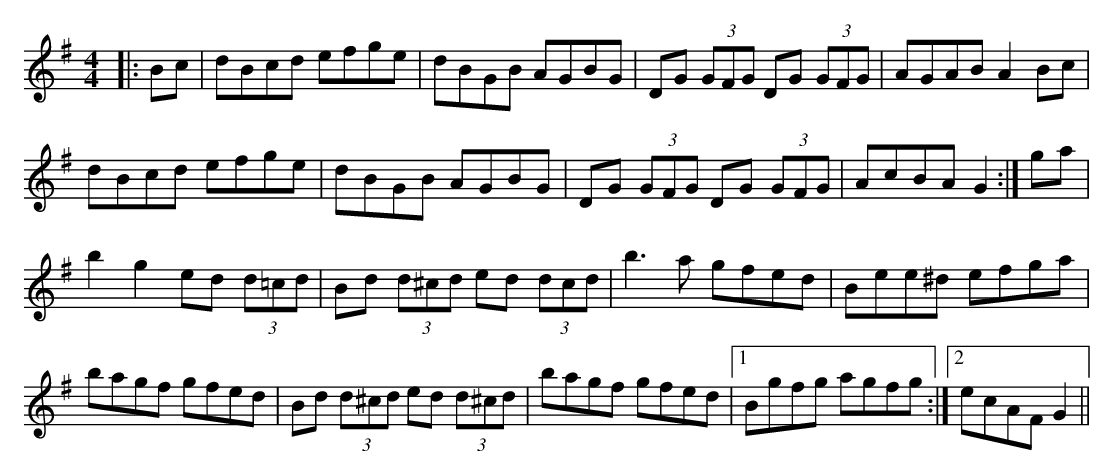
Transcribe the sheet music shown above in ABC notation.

X:1
M:4/4
K:G
|:Bc|dBcd efge|dBGB AGBG|DG (3GFG DG (3GFG|AGAB A2Bc|
dBcd efge|dBGB AGBG|DG (3GFG DG (3GFG|AcBA G2:|ga|
b2g2 ed (3d=cd|Bd (3d^cd ed (3dcd|b3a gfed|Bee^d efga|
bagf gfed|Bd (3d^cd ed (3d^cd|bagf gfed|1 Bgfg agfg:|2 ecAF G2||
